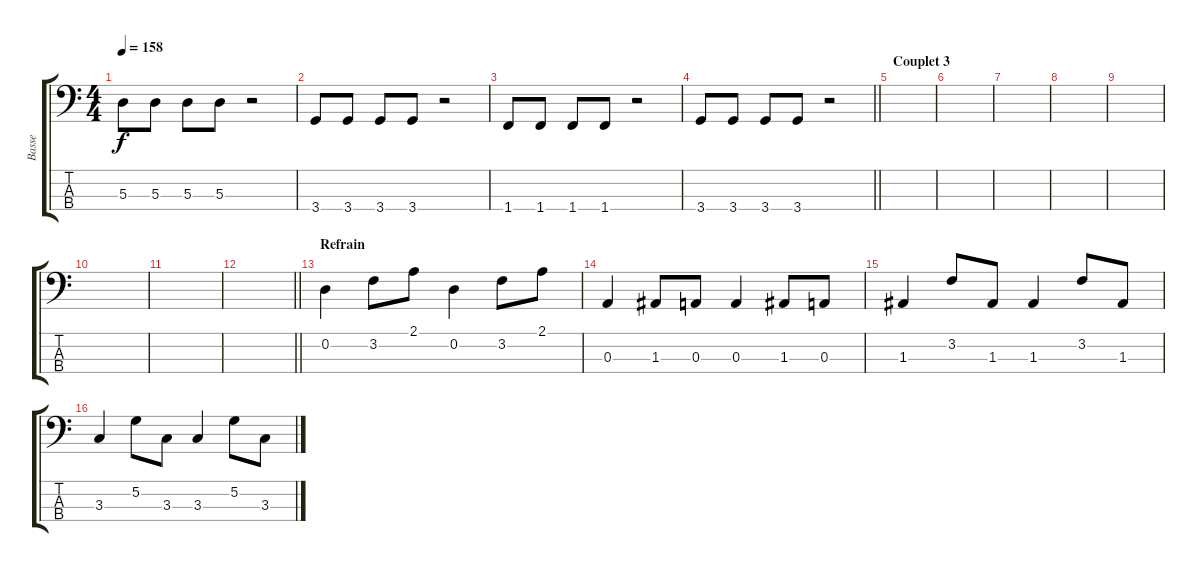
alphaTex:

\track ("Basse" "Basse") {instrument electricbasspick}
\staff {score tabs}
\tuning (G2 D2 A1 E1) {hide}
\ts (4 4)
\tempo 158
\clef f4
\ks c
5.3.8{dy f} 5.3.8 5.3.8 5.3.8 r.2 |
3.4.8 3.4.8 3.4.8 3.4.8 r.2 |
1.4.8 1.4.8 1.4.8 1.4.8 r.2 |
\barLineRight lightlight
3.4.8 3.4.8 3.4.8 3.4.8 r.2 |
\section ("" "Couplet 3")
|
|
|
|
|
|
|
\barLineRight lightlight
|
\section ("" "Refrain")
0.2.4 3.2.8 2.1.8 0.2.4 3.2.8 2.1.8 |
0.3.4 1.3.8 0.3.8 0.3.4 1.3.8 0.3.8 |
1.3.4 3.2.8 1.3.8 1.3.4 3.2.8 1.3.8 |
3.3.4 5.2.8 3.3.8 3.3.4 5.2.8 3.3.8
